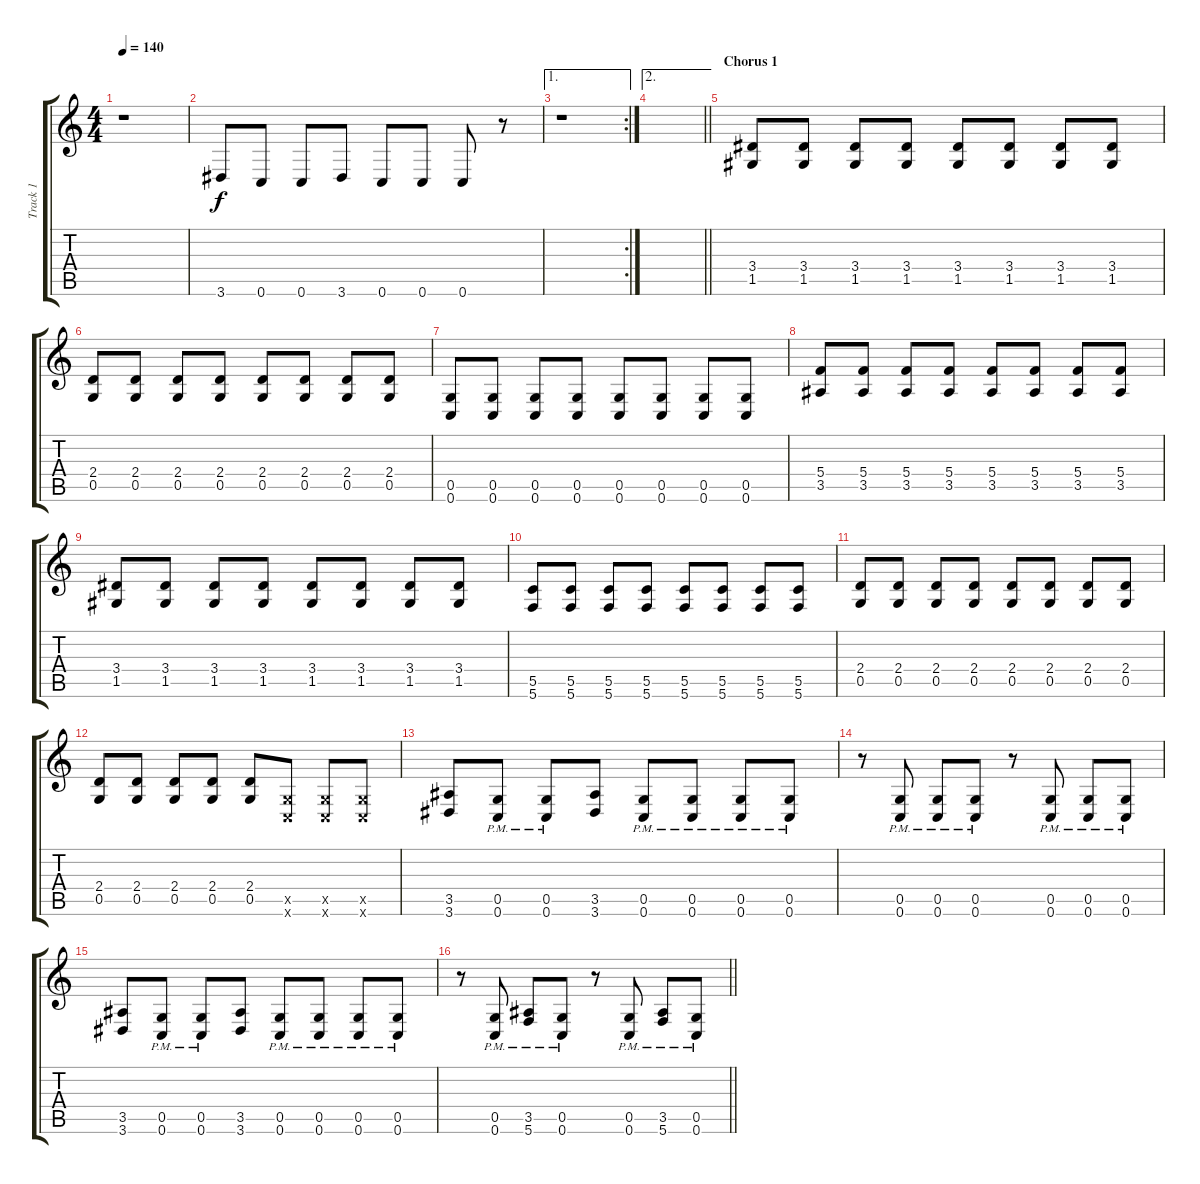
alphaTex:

\track ("Track 1" "Track 1") {instrument distortionguitar}
\staff {score tabs}
\tuning (D4 A3 F3 C3 G2 C2) {hide}
\ts (4 4)
\tempo 140
\clef g2
\ks c
r.1{dy f} |
3.6.8 0.6.8 0.6.8 3.6.8 0.6.8 0.6.8 0.6.8 r.8 |
\ae 1
\rc 2
r.1 |
\ae 2
\barLineRight lightlight
|
\section ("" "Chorus 1")
(3.4 1.5).8 (3.4 1.5).8 (3.4 1.5).8 (3.4 1.5).8 (3.4 1.5).8 (3.4 1.5).8 (3.4 1.5).8 (3.4 1.5).8 |
(2.4 0.5).8 (2.4 0.5).8 (2.4 0.5).8 (2.4 0.5).8 (2.4 0.5).8 (2.4 0.5).8 (2.4 0.5).8 (2.4 0.5).8 |
(0.5 0.6).8 (0.5 0.6).8 (0.5 0.6).8 (0.5 0.6).8 (0.5 0.6).8 (0.5 0.6).8 (0.5 0.6).8 (0.5 0.6).8 |
(5.4 3.5).8 (5.4 3.5).8 (5.4 3.5).8 (5.4 3.5).8 (5.4 3.5).8 (5.4 3.5).8 (5.4 3.5).8 (5.4 3.5).8 |
(3.4 1.5).8 (3.4 1.5).8 (3.4 1.5).8 (3.4 1.5).8 (3.4 1.5).8 (3.4 1.5).8 (3.4 1.5).8 (3.4 1.5).8 |
(5.5 5.6).8 (5.5 5.6).8 (5.5 5.6).8 (5.5 5.6).8 (5.5 5.6).8 (5.5 5.6).8 (5.5 5.6).8 (5.5 5.6).8 |
(2.4 0.5).8 (2.4 0.5).8 (2.4 0.5).8 (2.4 0.5).8 (2.4 0.5).8 (2.4 0.5).8 (2.4 0.5).8 (2.4 0.5).8 |
(2.4 0.5).8 (2.4 0.5).8 (2.4 0.5).8 (2.4 0.5).8 (2.4 0.5).8 (0.5{x} 0.6{x}).8 (0.5{x} 0.6{x}).8 (0.5{x} 0.6{x}).8 |
(3.5 3.6).8 (0.5{pm} 0.6{pm}).8 (0.5{pm} 0.6{pm}).8 (3.5 3.6).8 (0.5{pm} 0.6{pm}).8 (0.5{pm} 0.6{pm}).8 (0.5{pm} 0.6{pm}).8 (0.5{pm} 0.6{pm}).8 |
r.8 (0.5{pm} 0.6{pm}).8 (0.5{pm} 0.6{pm}).8 (0.5{pm} 0.6{pm}).8 r.8 (0.5{pm} 0.6{pm}).8 (0.5{pm} 0.6{pm}).8 (0.5{pm} 0.6{pm}).8 |
(3.5 3.6).8 (0.5{pm} 0.6{pm}).8 (0.5{pm} 0.6{pm}).8 (3.5 3.6).8 (0.5{pm} 0.6{pm}).8 (0.5{pm} 0.6{pm}).8 (0.5{pm} 0.6{pm}).8 (0.5{pm} 0.6{pm}).8 |
\barLineRight lightlight
r.8 (0.5{pm} 0.6{pm}).8 (3.5{pm} 5.6{pm}).8 (0.5{pm} 0.6{pm}).8 r.8 (0.5{pm} 0.6{pm}).8 (3.5{pm} 5.6{pm}).8 (0.5{pm} 0.6{pm}).8
